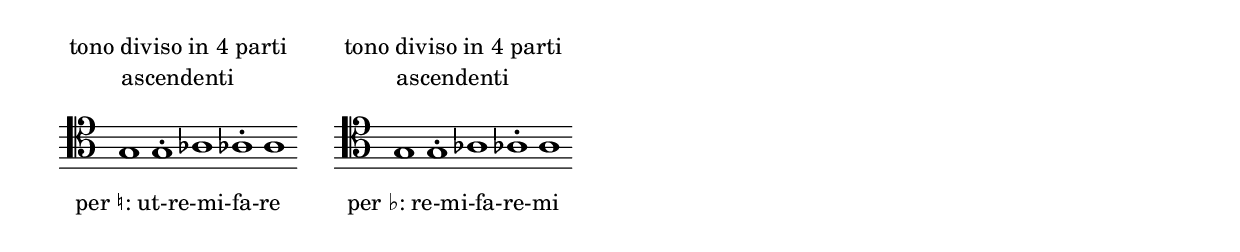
\version "2.22.2"

% Auto generated file

\header {
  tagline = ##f
}

dot = {
   \once \override Script.add-stem-support = ##f
   \once \override Script.toward-stem-shift = 0
   \once \override Script.skyline-horizontal-padding = 0
   \once \override Script.direction = 1
   \once \override Script.font-size = 1
}

\markup {
  \center-column {
    \line {
      \center-align
      \fontsize#3 { \concat { \normal-text ""} }
    }
    \null
    \line {
      \center-column {
        \line {
          \left-align {  \normal-text "tono diviso in 4 parti" }
        }
        \line {
          \left-align {  \normal-text "ascendenti" }
        }

        \null
        \line {
          \score {
            <<
              \new Staff \with { instrumentName = ""} {
                \override Staff.TimeSignature.stencil = ##f
                \override Staff.NoteHead.style = #'baroque
                \accidentalStyle Score.forget
                \cadenzaOn
                \clef "tenor" g1 
                \dot g1-. 
                as1 
                \dot as1-. 
                a1 
                \cadenzaOff
              }
            >>
            \layout {
              \context {
                \Score
                \override SpacingSpanner.common-shortest-duration = #(ly:make-moment 1)
              }
            }
          }
        }
        \null
        \line {
          \left-align {  \normal-text "per ♮: ut-re-mi-fa-re" }
        }

      }
      \hspace #3 
      \center-column {
        \line {
          \left-align {  \normal-text "tono diviso in 4 parti" }
        }
        \line {
          \left-align {  \normal-text "ascendenti" }
        }

        \null
        \line {
          \score {
            <<
              \new Staff \with { instrumentName = ""} {
                \override Staff.TimeSignature.stencil = ##f
                \override Staff.NoteHead.style = #'baroque
                \accidentalStyle Score.forget
                \cadenzaOn
                \clef "tenor" g1 
                \dot g1-. 
                as1 
                \dot as1-. 
                a1 
                \cadenzaOff
              }
            >>
            \layout {
              \context {
                \Score
                \override SpacingSpanner.common-shortest-duration = #(ly:make-moment 1)
              }
            }
          }
        }
        \null
        \line {
          \left-align {  \normal-text "per ♭: re-mi-fa-re-mi" }
        }

      }
      \hspace #3 

    }
  }
}